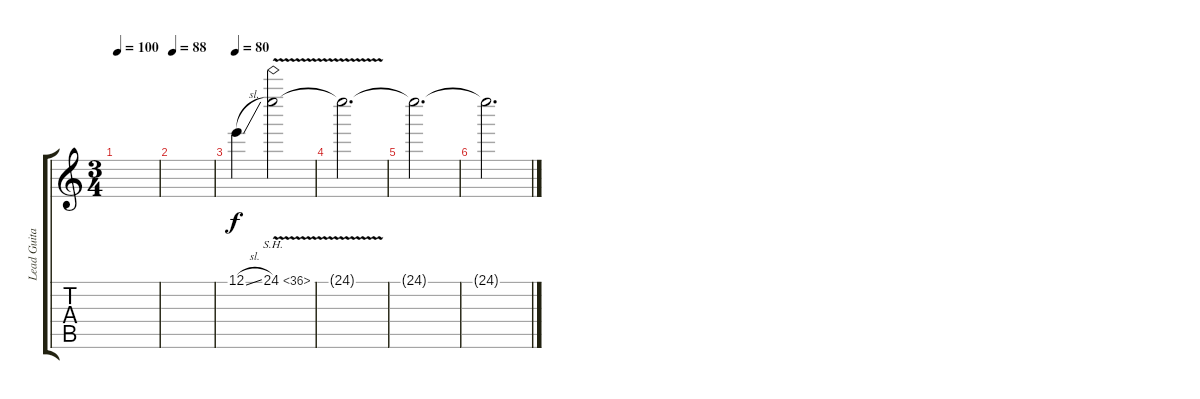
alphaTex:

\track ("Lead Guitar 2" "Lead Guita") {instrument overdrivenguitar}
\staff {score tabs}
\tuning (E4 B3 G3 D3 A2 E2) {hide}
\ts (3 4)
\tempo 100
\clef g2
\ks c
|
\tempo 88
|
\tempo 80
12.1{sl}.4{volume 13} 24.1{sh 12 v}.2 |
24.1{t}.2{d} |
24.1{t}.2{d} |
24.1{t}.2{d}
